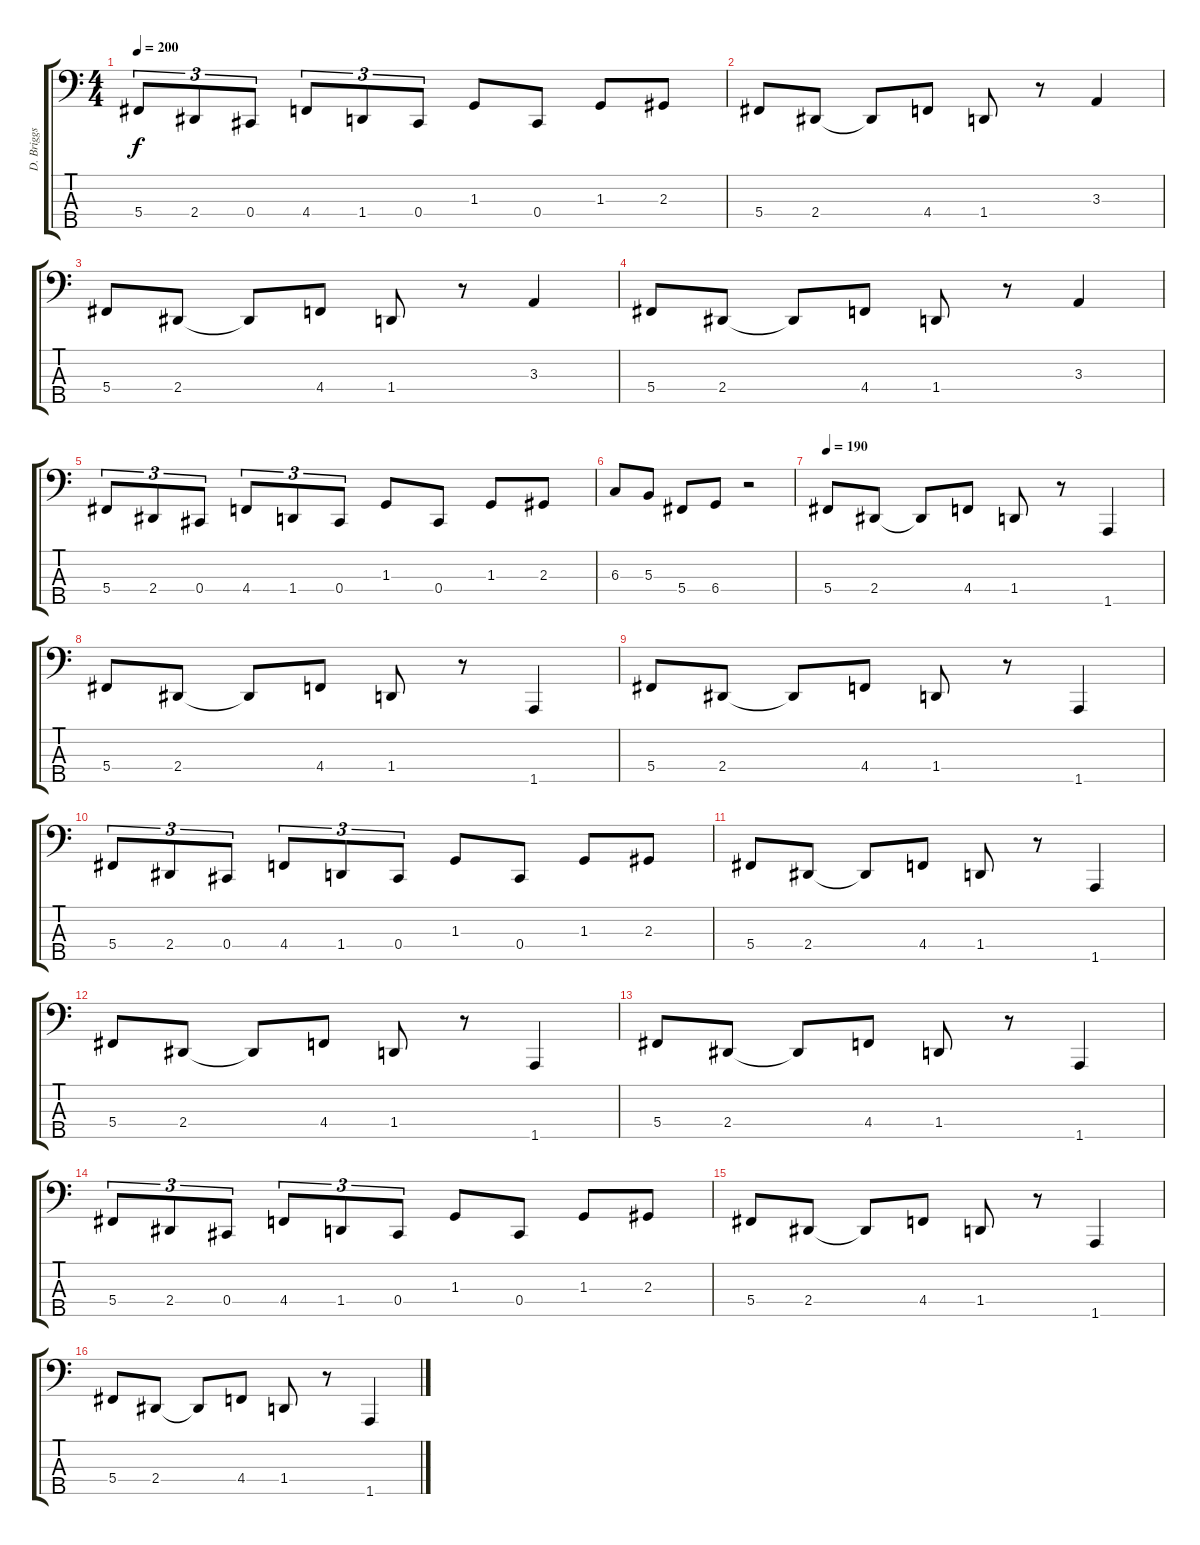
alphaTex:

\track ("D. Briggs Bass" "D. Briggs ") {instrument electricbassfinger}
\staff {score tabs}
\tuning (E2 B1 Gb1 Db1 Ab0) {hide}
\ts (4 4)
\tempo 200
\clef f4
\ks c
5.4.8{tu (3 2) dy f} 2.4.8{tu (3 2)} 0.4.8{tu (3 2)} 4.4.8{tu (3 2)} 1.4.8{tu (3 2)} 0.4.8{tu (3 2)} 1.3.8 0.4.8 1.3.8 2.3.8 |
5.4.8 2.4.8 2.4{t}.8 4.4.8 1.4.8 r.8 3.3.4 |
5.4.8 2.4.8 2.4{t}.8 4.4.8 1.4.8 r.8 3.3.4 |
5.4.8 2.4.8 2.4{t}.8 4.4.8 1.4.8 r.8 3.3.4 |
5.4.8{tu (3 2)} 2.4.8{tu (3 2)} 0.4.8{tu (3 2)} 4.4.8{tu (3 2)} 1.4.8{tu (3 2)} 0.4.8{tu (3 2)} 1.3.8 0.4.8 1.3.8 2.3.8 |
6.3.8 5.3.8 5.4.8 6.4.8 r.2 |
\tempo 190
5.4.8 2.4.8 2.4{t}.8 4.4.8 1.4.8 r.8 1.5.4 |
5.4.8 2.4.8 2.4{t}.8 4.4.8 1.4.8 r.8 1.5.4 |
5.4.8 2.4.8 2.4{t}.8 4.4.8 1.4.8 r.8 1.5.4 |
5.4.8{tu (3 2)} 2.4.8{tu (3 2)} 0.4.8{tu (3 2)} 4.4.8{tu (3 2)} 1.4.8{tu (3 2)} 0.4.8{tu (3 2)} 1.3.8 0.4.8 1.3.8 2.3.8 |
5.4.8 2.4.8 2.4{t}.8 4.4.8 1.4.8 r.8 1.5.4 |
5.4.8 2.4.8 2.4{t}.8 4.4.8 1.4.8 r.8 1.5.4 |
5.4.8 2.4.8 2.4{t}.8 4.4.8 1.4.8 r.8 1.5.4 |
5.4.8{tu (3 2)} 2.4.8{tu (3 2)} 0.4.8{tu (3 2)} 4.4.8{tu (3 2)} 1.4.8{tu (3 2)} 0.4.8{tu (3 2)} 1.3.8 0.4.8 1.3.8 2.3.8 |
5.4.8 2.4.8 2.4{t}.8 4.4.8 1.4.8 r.8 1.5.4 |
5.4.8 2.4.8 2.4{t}.8 4.4.8 1.4.8 r.8 1.5.4
